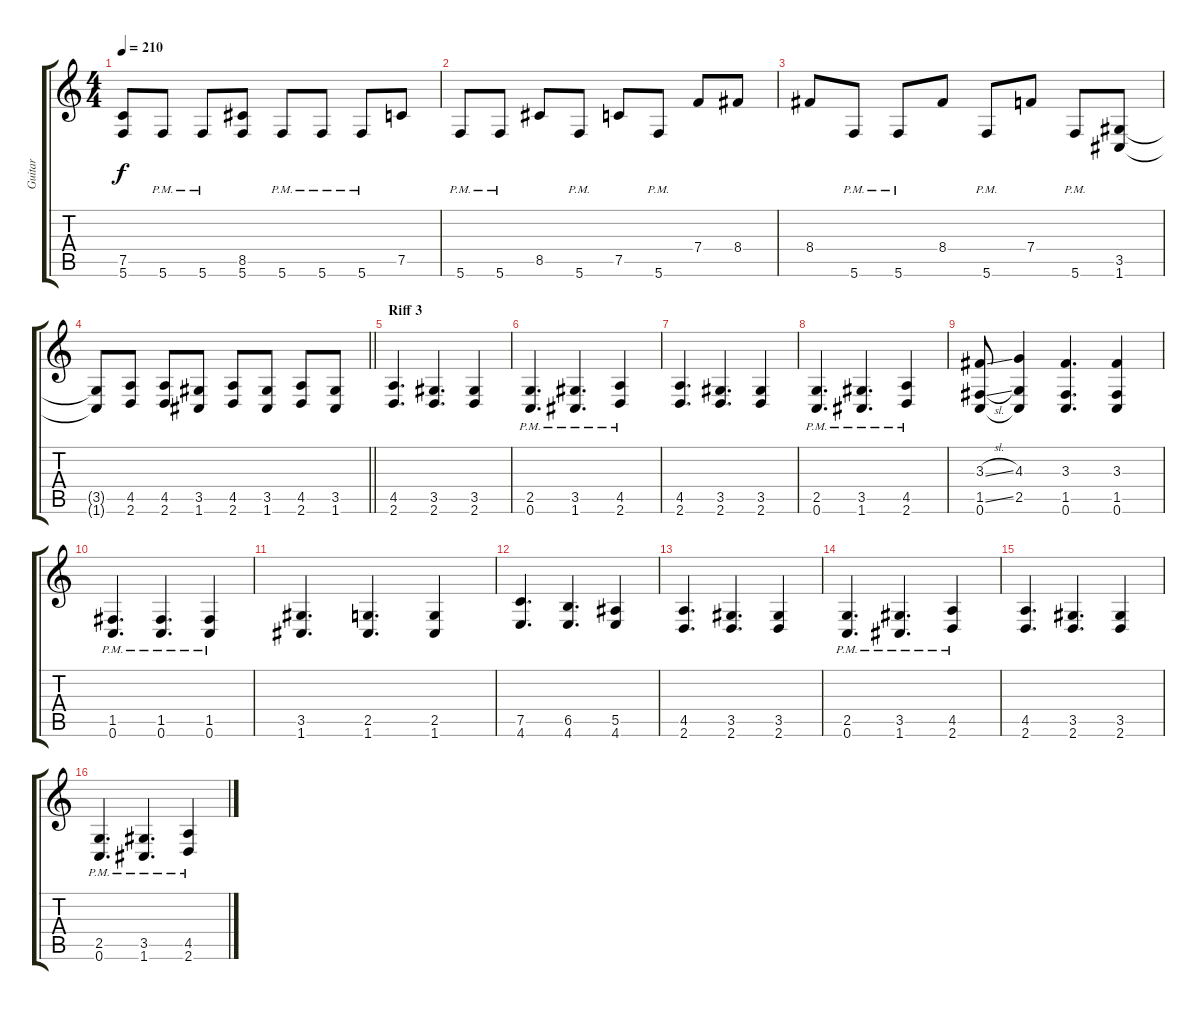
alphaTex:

\track ("Guitar" "Guitar") {instrument distortionguitar}
\staff {score tabs}
\tuning (C4 G3 Eb3 Bb2 F2 C2) {hide}
\ts (4 4)
\tempo 210
\clef g2
\ks c
(7.5 5.6).8{dy f} 5.6{pm}.8 5.6{pm}.8 (8.5 5.6).8 5.6{pm}.8 5.6{pm}.8 5.6{pm}.8 7.5.8 |
5.6{pm}.8 5.6{pm}.8 8.5.8 5.6{pm}.8 7.5.8 5.6{pm}.8 7.4.8 8.4.8 |
8.4.8 5.6{pm}.8 5.6{pm}.8 8.4.8 5.6{pm}.8 7.4.8 5.6{pm}.8 (3.5 1.6).8 |
\barLineRight lightlight
(3.5{t} 1.6{t}).8 (4.5 2.6).8 (4.5 2.6).8 (3.5 1.6).8 (4.5 2.6).8 (3.5 1.6).8 (4.5 2.6).8 (3.5 1.6).8 |
\section ("" "Riff 3")
(4.5 2.6).4{d} (3.5 2.6).4{d} (3.5 2.6).4 |
(2.5{pm} 0.6{pm}).4{d} (3.5{pm} 1.6{pm}).4{d} (4.5{pm} 2.6{pm}).4 |
(4.5 2.6).4{d} (3.5 2.6).4{d} (3.5 2.6).4 |
(2.5{pm} 0.6{pm}).4{d} (3.5{pm} 1.6{pm}).4{d} (4.5{pm} 2.6{pm}).4 |
(3.3{sl} 1.5{sl} 0.6).8 (4.3 2.5 0.6{t}).4 (3.3 1.5 0.6).4{d} (3.3 1.5 0.6).4 |
(1.5{pm} 0.6{pm}).4{d} (1.5{pm} 0.6{pm}).4{d} (1.5{pm} 0.6{pm}).4 |
(3.5 1.6).4{d} (2.5 1.6).4{d} (2.5 1.6).4 |
(7.5 4.6).4{d} (6.5 4.6).4{d} (5.5 4.6).4 |
(4.5 2.6).4{d} (3.5 2.6).4{d} (3.5 2.6).4 |
(2.5{pm} 0.6{pm}).4{d} (3.5{pm} 1.6{pm}).4{d} (4.5{pm} 2.6{pm}).4 |
(4.5 2.6).4{d} (3.5 2.6).4{d} (3.5 2.6).4 |
(2.5{pm} 0.6{pm}).4{d} (3.5{pm} 1.6{pm}).4{d} (4.5{pm} 2.6{pm}).4
